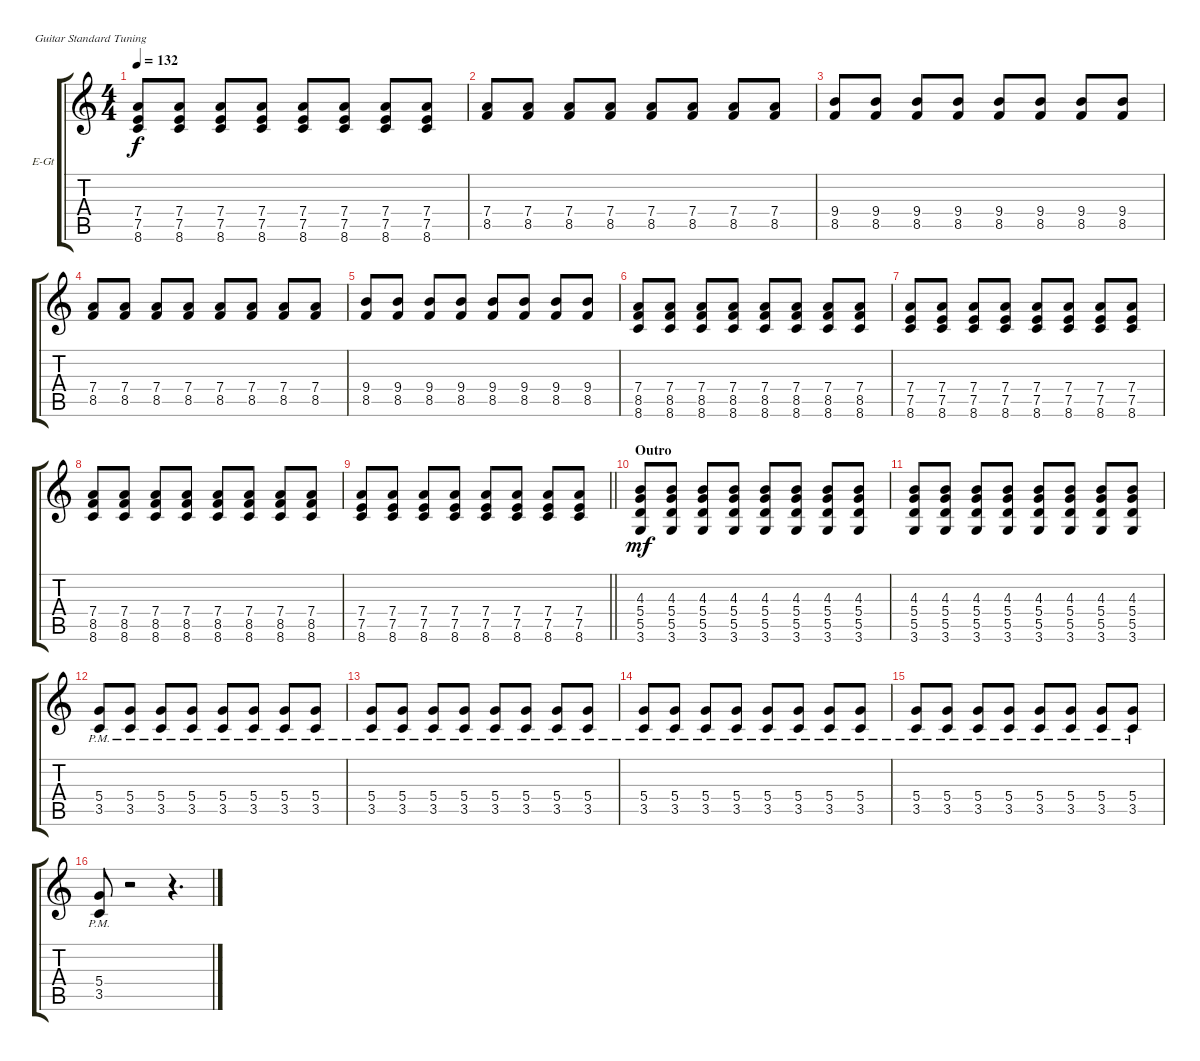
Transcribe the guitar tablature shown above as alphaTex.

\bracketExtendMode groupsimilarinstruments
\firstSystemTrackNameOrientation horizontal
\otherSystemsTrackNameOrientation horizontal
\track ("Nick Valensi" "E-Gt") {instrument overdrivenguitar}
\staff {score tabs}
\tuning (E4 B3 G3 D3 A2 E2)
\ts (4 4)
\tempo 132
\clef g2
\ks c
(7.4 7.5 8.6).8{dy f} (7.4 7.5 8.6).8 (7.4 7.5 8.6).8 (7.4 7.5 8.6).8 (7.4 7.5 8.6).8 (7.4 7.5 8.6).8 (7.4 7.5 8.6).8 (7.4 7.5 8.6).8 |
(7.4 8.5).8 (7.4 8.5).8 (7.4 8.5).8 (7.4 8.5).8 (7.4 8.5).8 (7.4 8.5).8 (7.4 8.5).8 (7.4 8.5).8 |
(9.4 8.5).8 (9.4 8.5).8 (9.4 8.5).8 (9.4 8.5).8 (9.4 8.5).8 (9.4 8.5).8 (9.4 8.5).8 (9.4 8.5).8 |
(7.4 8.5).8 (7.4 8.5).8 (7.4 8.5).8 (7.4 8.5).8 (7.4 8.5).8 (7.4 8.5).8 (7.4 8.5).8 (7.4 8.5).8 |
(9.4 8.5).8 (9.4 8.5).8 (9.4 8.5).8 (9.4 8.5).8 (9.4 8.5).8 (9.4 8.5).8 (9.4 8.5).8 (9.4 8.5).8 |
(7.4 8.5 8.6).8 (7.4 8.5 8.6).8 (7.4 8.5 8.6).8 (7.4 8.5 8.6).8 (7.4 8.5 8.6).8 (7.4 8.5 8.6).8 (7.4 8.5 8.6).8 (7.4 8.5 8.6).8 |
(7.4 7.5 8.6).8 (7.4 7.5 8.6).8 (7.4 7.5 8.6).8 (7.4 7.5 8.6).8 (7.4 7.5 8.6).8 (7.4 7.5 8.6).8 (7.4 7.5 8.6).8 (7.4 7.5 8.6).8 |
(7.4 8.5 8.6).8 (7.4 8.5 8.6).8 (7.4 8.5 8.6).8 (7.4 8.5 8.6).8 (7.4 8.5 8.6).8 (7.4 8.5 8.6).8 (7.4 8.5 8.6).8 (7.4 8.5 8.6).8 |
\barLineRight lightlight
(7.4 7.5 8.6).8 (7.4 7.5 8.6).8 (7.4 7.5 8.6).8 (7.4 7.5 8.6).8 (7.4 7.5 8.6).8 (7.4 7.5 8.6).8 (7.4 7.5 8.6).8 (7.4 7.5 8.6).8 |
\section ("" "Outro")
(4.3 5.4 5.5 3.6).8{dy mf} (4.3 5.4 5.5 3.6).8 (4.3 5.4 5.5 3.6).8 (4.3 5.4 5.5 3.6).8 (4.3 5.4 5.5 3.6).8 (4.3 5.4 5.5 3.6).8 (4.3 5.4 5.5 3.6).8 (4.3 5.4 5.5 3.6).8 |
(4.3 5.4 5.5 3.6).8 (4.3 5.4 5.5 3.6).8 (4.3 5.4 5.5 3.6).8 (4.3 5.4 5.5 3.6).8 (4.3 5.4 5.5 3.6).8 (4.3 5.4 5.5 3.6).8 (4.3 5.4 5.5 3.6).8 (4.3 5.4 5.5 3.6).8 |
(5.4{pm} 3.5{pm}).8 (5.4{pm} 3.5{pm}).8 (5.4{pm} 3.5{pm}).8 (5.4{pm} 3.5{pm}).8 (5.4{pm} 3.5{pm}).8 (5.4{pm} 3.5{pm}).8 (5.4{pm} 3.5{pm}).8 (5.4{pm} 3.5{pm}).8 |
(5.4{pm} 3.5{pm}).8 (5.4{pm} 3.5{pm}).8 (5.4{pm} 3.5{pm}).8 (5.4{pm} 3.5{pm}).8 (5.4{pm} 3.5{pm}).8 (5.4{pm} 3.5{pm}).8 (5.4{pm} 3.5{pm}).8 (5.4{pm} 3.5{pm}).8 |
(5.4{pm} 3.5{pm}).8 (5.4{pm} 3.5{pm}).8 (5.4{pm} 3.5{pm}).8 (5.4{pm} 3.5{pm}).8 (5.4{pm} 3.5{pm}).8 (5.4{pm} 3.5{pm}).8 (5.4{pm} 3.5{pm}).8 (5.4{pm} 3.5{pm}).8 |
(5.4{pm} 3.5{pm}).8 (5.4{pm} 3.5{pm}).8 (5.4{pm} 3.5{pm}).8 (5.4{pm} 3.5{pm}).8 (5.4{pm} 3.5{pm}).8 (5.4{pm} 3.5{pm}).8 (5.4{pm} 3.5{pm}).8 (5.4{pm} 3.5{pm}).8 |
(5.4{pm} 3.5{pm}).8 r.2 r.4{d}
